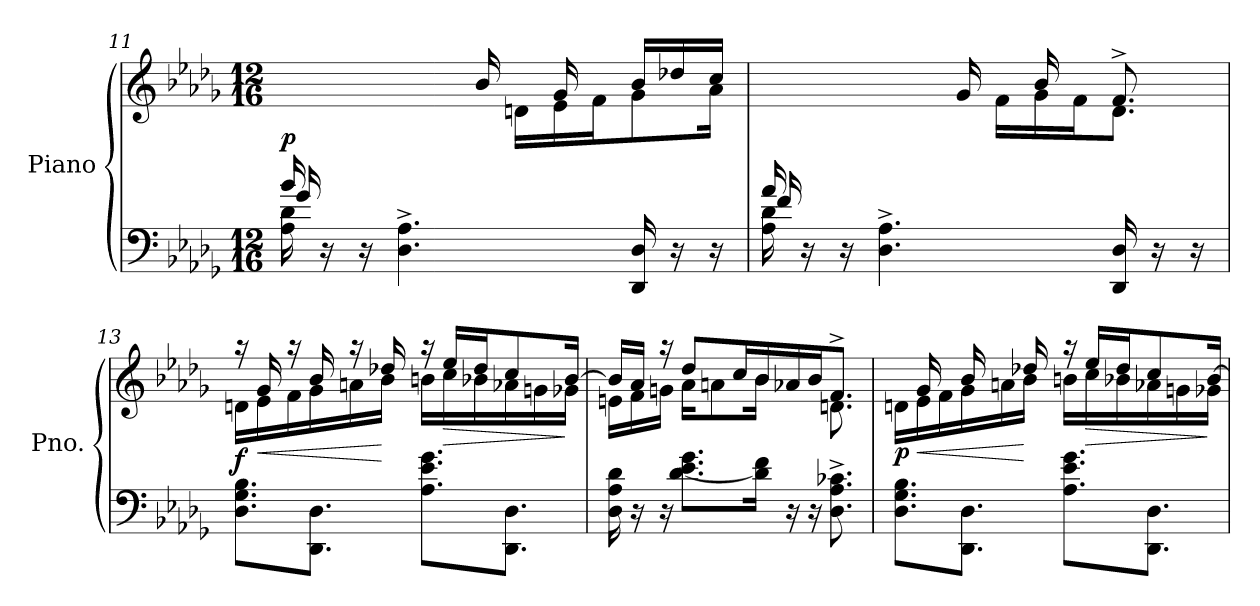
**kern	**kern	**dynam
*part1	*part1	*part1
*staff2	*staff1	*staff1/2
*I"Piano	*	*
*I'Pno.	*	*
*clefF4	*clefG2	*
*k[b-e-a-d-g-]	*k[b-e-a-d-g-]	*
*D-:	*D-:	*
*M12/16	*M12/16	*
=11	=11	=11
*^	*^	*
*	*^	*	*	*
!	!	!	!	!	!LO:DY:b
16b-/LL	16g-/LL	16A-\ 16d-\	16ryy	16ryy	p
2ryy	2ryy	16r	16b-\	16g-\	.
.	.	16r	16b-\	16g-\	.
.	.	4.D-\^ 4.A-\^	16b-\JJ	16g-\	.
.	.	.	16ryy	16f\	.
.	.	.	16b-/	16g-\JJ	.
.	.	.	16ryy	16dn\LL	.
.	.	.	16g-/	16e-\	.
.	.	.	16ryy	16f\J	.
8.ryy	8.ryy	16DD-/ 16D-/	16b-/LL	8g-\	.
.	.	16r	16dd-X/	.	.
.	.	16r	16cc/JJ	16a-\Jk	.
!!LO:LB:g=z	!!
=12	=12	=12	=12	=12	=12
16a-/LL	16f/LL	16A-\ 16d-\	16ryy	16ryy	.
2ryy	2ryy	16r	16a-\	16f\	.
.	.	16r	16a-\	16f\	.
.	.	4.D-\^ 4.A-\^	16a-\JJ	16f\	.
.	.	.	16ryy	16d-\	.
.	.	.	16g-/	16e-\JJ	.
.	.	.	16ryy	16f\LL	.
.	.	.	16b-/	16g-\	.
.	.	.	16ryy	16f\J	.
8.ryy	8.ryy	16DD-/ 16D-/	8.f^/	8.d-\J	.
.	.	16r	.	.	.
.	.	16r	.	.	.
=13	=13	=13	=13	=13	=13
!	!	!	!	!	!LO:DY:a=2
*v	*v	*v	*	*	*
8.D-\ 8.G-\ 8.B-\L	16raa	16dn\LL	f
!	!	!	!LO:HP:b
.	16g-/	16e-\	<
.	16raa	16f\	.
8.DD-\ 8.D-\J	16b-/	16g-\	.
.	16raa	16an\	.
.	16dd-X/	16b-\JJ	[
8.A-\ 8.e-\ 8.g-\L	16raa	16bn\LL	.
!	!	!	!LO:HP:b
.	16ee-/LL	16cc\	>
.	16dd-/J	16b-X\	.
8.DD-\ 8.D-\J	8cc/	16a-X\	.
.	.	16gn\	.
.	[16b-/Jk	16g-X\JJ	]
=14	=14	=14	=14
16D-\ 16A-\ 16d-\	16b-/LL]	16en\LL	.
16r	16a-/JJ	16f\	.
16r	16raa	16gn\JJ	.
[8.d-\ 8.e-\ 8.g-\L	8dd-/L	16a-\KL	.
.	.	8an\	.
.	16cc/L	.	.
16d-\] 16f\Jk	16b-/	16b-\Jk	.
16r	16a-X/	8ryy	.
16r	16b-/J	.	.
8.D-\^ 8.A-\^ 8.c-X\^	8.f^/J	8.dn\	.
!!LO:PB:g=z	!!
=15	=15	=15	=15
!	!	!	!LO:DY:b
8.D-\ 8.G-\ 8.B-\L	16ryy	16dn\LL	p
!	!	!	!LO:HP:b
.	16g-/	16e-\	<
.	16ryy	16f\	.
8.DD-\ 8.D-\J	16b-/	16g-\	.
.	16ryy	16an\	.
.	16dd-X/	16b-\JJ	[
8.A-\ 8.e-\ 8.g-\L	16raa	16bn\LL	.
!	!	!	!LO:HP:b
.	16ee-/LL	16cc\	>
.	16dd-/J	16b-X\	.
8.DD-\ 8.D-\J	8cc/	16a-X\	.
.	.	16gn\	.
.	[16b-/Jk	16g-X\JJ	]
*	*v	*v	*
=	=	=
*-	*-	*-
